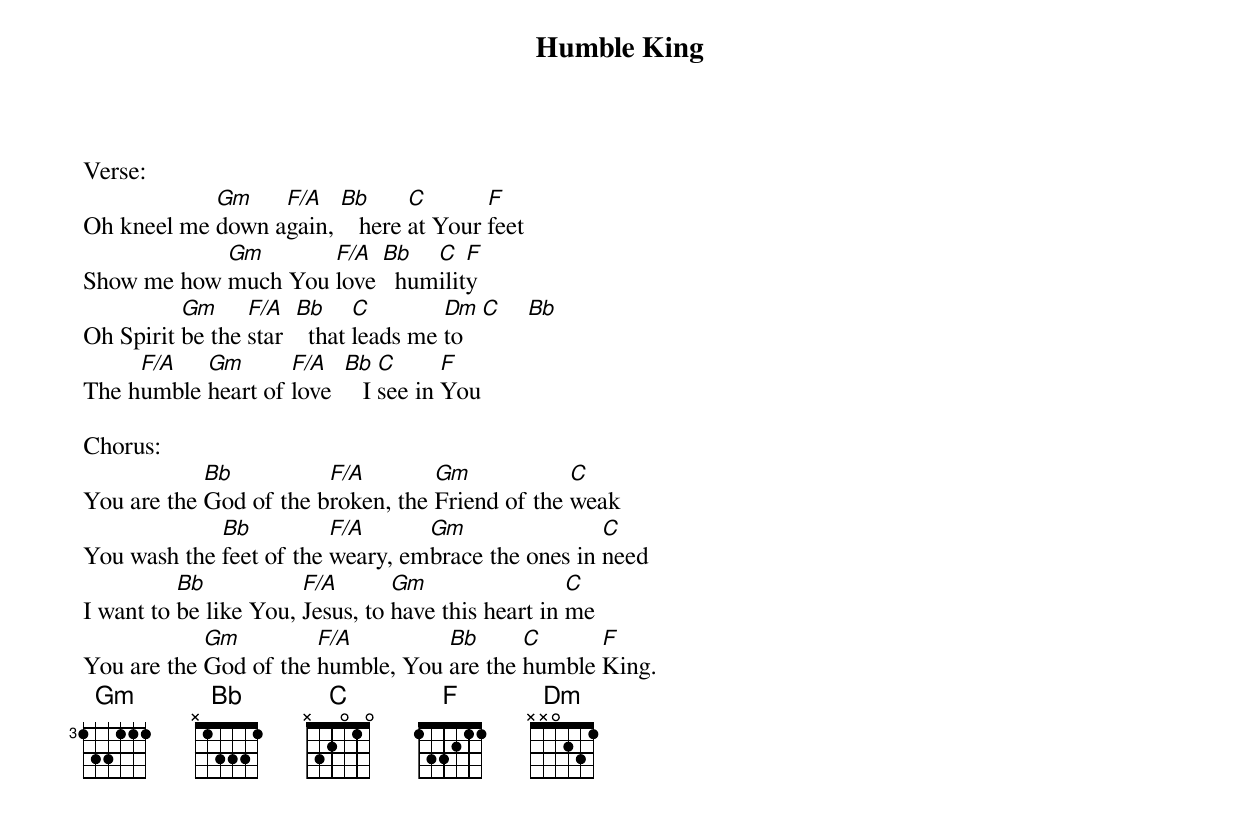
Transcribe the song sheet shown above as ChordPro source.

{title:Humble King}
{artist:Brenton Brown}
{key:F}

Verse:
Oh kneel me [Gm]down a[F/A]gain, [Bb]   here [C]at Your [F]feet
Show me how [Gm]much You [F/A]love [Bb]  hum[C]ilit[F]y
Oh Spirit [Gm]be the [F/A]star  [Bb]  that [C]leads me [Dm]to   [C]    [Bb]
The h[F/A]umble [Gm]heart of [F/A]love  [Bb]   I [C]see in [F]You

Chorus:
You are the [Bb]God of the b[F/A]roken, the [Gm]Friend of the [C]weak
You wash the [Bb]feet of the [F/A]weary, em[Gm]brace the ones in [C]need
I want to [Bb]be like You, [F/A]Jesus, to [Gm]have this heart in [C]me
You are the [Gm]God of the [F/A]humble, You [Bb]are the [C]humble [F]King.
